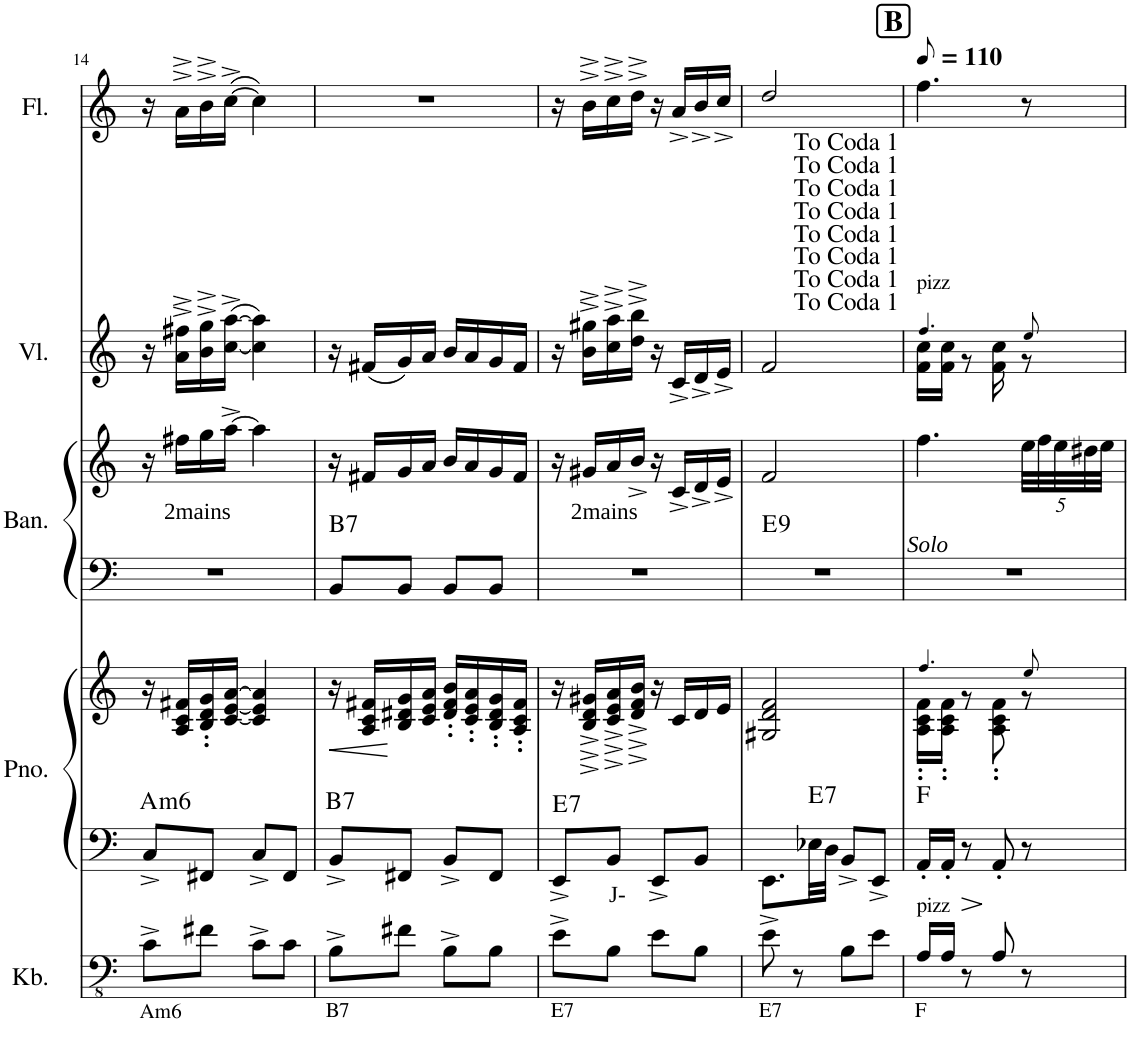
**kern	**kern	**text	**kern	**dynam	**harte	**kern	**kern	**text	**harte	**kern	**kern
*part5	*part4	*part4	*part4	*part4	*part4	*part3	*part3	*part3	*part3	*part2	*part1
*staff7	*staff6	*staff6	*staff5	*staff5/6	*	*staff4	*staff3	*staff3	*	*staff2	*staff1
*I"Kontrabass	*I"Piano	*	*	*	*	*I"Bandoneon	*	*	*	*I"Violine	*I"Flöte
*I'Kb.	*I'Pno.	*	*	*	*	*I'Ban.	*	*	*	*I'Vl.	*I'Fl.
!!LO:PB:g=z
*clefFv4	*clefF4	*	*clefG2	*	*	*clefF4	*clefG2	*	*	*clefG2	*clefG2
*Trd7c12	*	*	*	*	*	*	*	*	*	*	*
*k[]	*k[]	*	*k[]	*	*	*k[]	*k[]	*	*	*k[]	*k[]
*M4/8	*M4/8	*	*M4/8	*	*	*M4/8	*M4/8	*	*	*M4/8	*M4/8
=14	=14	=14	=14	=14	=14	=14	=14	=14	=14	=14	=14
!LO:TX:b:t=Am6	!	!	!	!	!LO:H:kt=m6	!	!	!	!	!	!
8C^\L	8C^/L	.	16r	.	A:min6	2r	16r	.	.	16r	16r
!	!	!	!	!	!	!	!	!LO:LY:b	!	!	!
.	.	.	16A/ 16c/ 16f#X/LL	.	.	.	16ff#X\LL	2mains	.	16a\^ 16ff#X\^LL	16a^^\LL
8F#X\J	8FF#X/J	.	16B/' 16d/' 16g/'	.	.	.	16gg\	.	.	16b\^ 16gg\^	16b^^\
.	.	.	[16c/ [16e/ [16a/JJ	.	.	.	[16aa^\JJ	.	.	([16cc\^ [16aa\^JJ	([16cc^\JJ
8C^\L	8C^/L	.	4c/] 4e/] 4a/]	.	.	.	4aa\]	.	.	4cc\] 4aa\])	4cc\])
8C\J	8FF#/J	.	.	.	.	.	.	.	.	.	.
=15	=15	=15	=15	=15	=15	=15	=15	=15	=15	=15	=15
!LO:TX:b:t=B7	!	!	!	!	!	!	!	!	!	!	!
!	!	!	!	!LO:HP:b	!LO:H:kt=7	!	!	!	!LO:H:kt=7	!	!
8BB^\L	8BB^/L	.	16r	<	B:7	8BB/L	16r	.	B:7	16r	2r
.	.	.	16A/ 16c/ 16f#X/LL	.	.	.	16f#X/LL	.	.	(16f#X/LL	.
8F#X\J	8FF#X/J	.	16B/ 16d#X/ 16g/	[	.	8BB/J	16g/	.	.	16g/)	.
.	.	.	16c/ 16e/ 16a/JJ	.	.	.	16a/JJ	.	.	16a/JJ	.
8BB^\L	8BB^/L	.	16d#/' 16f#/' 16b/'LL	.	.	8BB/L	16b/LL	.	.	16b/LL	.
.	.	.	16c/' 16e/' 16a/'	.	.	.	16a/	.	.	16a/	.
8BB\J	8FF#/J	.	16B/' 16d#/' 16g/'	.	.	8BB/J	16g/	.	.	16g/	.
.	.	.	16A/' 16c/' 16f#/'JJ	.	.	.	16f#/JJ	.	.	16f#/JJ	.
=16	=16	=16	=16	=16	=16	=16	=16	=16	=16	=16	=16
!LO:TX:b:t=E7	!	!	!	!	!LO:H:kt=7	!	!	!	!	!	!
8E^\L	8EE^/L	.	16r	.	E:7	2r	16r	.	.	16r	16r
!	!	!	!	!	!	!	!	!LO:LY:b	!	!	!
.	.	.	16B/^ 16d/^ 16g#X/^LL	.	.	.	16g#X/LL	2mains	.	16b\^ 16gg#X\^LL	16b^^\LL
!	!	!LO:LY:b	!	!	!	!	!	!	!	!	!
8BB\J	8BB/J	J-	16c/^ 16e/^ 16a/^	.	.	.	16a/	.	.	16cc\^ 16aa\^	16cc^^\
.	.	.	16d/^ 16f/^ 16b/^JJ	.	.	.	16b^/JJ	.	.	16dd\^ 16bb\^JJ	16dd^^\JJ
8E\L	8EE^/L	.	16r	.	.	.	16r	.	.	16r	16r
.	.	.	16c/LL	.	.	.	16c^/LL	.	.	16c^/LL	16a^/LL
8BB\J	8BB/J	.	16d/	.	.	.	16d^/	.	.	16d^/	16b^/
.	.	.	16e/JJ	.	.	.	16e^/JJ	.	.	16e^/JJ	16cc^/JJ
=17	=17	=17	=17	=17	=17	=17	=17	=17	=17	=17	=17
!LO:TX:b:t=E7	!	!	!	!	!	!	!	!	!LO:H:kt=9	!	!
*	*	*	*^	*	*	*	*	*	*	*	*
8E^\	8.EE\L	.	2G#X/ 2d/ 2f/	8.ryy	.	.	2r	2f/	.	E:9	2f/	2dd/
8r	.	.	.	.	.	.	.	.	.	.	.	.
!	!	!	!	!	!	!LO:H:kt=7	!	!	!	!	!	!
.	32E-X\LL	.	.	4ryy	.	E:7	.	.	.	.	.	.
.	32D\JJJ	.	.	.	.	.	.	.	.	.	.	.
8BB\L	8BB^/L	.	.	.	.	.	.	.	.	.	.	.
8E\J	8EE^/J	.	.	.	.	.	.	.	.	.	.	.
.	.	.	.	16ryy	.	.	.	.	.	.	.	.
=18	=18	=18	=18	=18	=18	=18	=18	=18	=18	=18	=18	=18
!!LO:REH:place=s1:a:B:cj:fs=14:t=B
*	*	*	*	*	*	*	*	*	*	*	*	*MM55
*	*	*	*	*	*	*	*	*	*	*	*^	*
!	!	!	!	!	!	!	!	!	!	!	!LO:TX:a:t=pizz	!	!
!	!	!	!	!	!	!	!	!LO:TX:b:i:t=Solo	!	!	!	!	!
!LO:TX:b:t=F	!	!	!	!	!	!	!	!	!	!	!	!	!
!LO:TX:a:t=pizz	!	!	!	!	!	!LO:H:kt=N.C.	!	!	!	!	!	!	!
16AA/LL	16AA'/LL	.	4.ff/	16A\' 16c\' 16f\'LL	.	N	2r	4.ff\	.	.	4.ff/	16f\ 16cc\LL	4.ff\
16AA/JJ	16AA'/JJ	.	.	16A\' 16c\' 16f\'JJ	.	.	.	.	.	.	.	16f\ 16cc\JJ	.
8r	8r	.	.	8r	.	.	.	.	.	.	.	8r	.
8AA/	8AA'/	.	.	8A\' 8c\' 8f\'	.	.	.	.	.	.	.	16f\ 16cc\	.
.	.	.	.	.	.	.	.	.	.	.	.	16ryy	.
*	*	*	*	*	*	*	*	*Xbrackettup	*	*	*	*	*
8r	8r	.	8ee/	8r	.	.	.	40ee\LLL	.	.	8ee/	8r	8r
.	.	.	.	.	.	.	.	40ff\	.	.	.	.	.
.	.	.	.	.	.	.	.	40ee\	.	.	.	.	.
.	.	.	.	.	.	.	.	40dd#X\	.	.	.	.	.
.	.	.	.	.	.	.	.	40ee\JJJ	.	.	.	.	.
*	*	*	*v	*v	*	*	*	*	*	*	*v	*v	*
=	=	=	=	=	=	=	=	=	=	=	=
*-	*-	*-	*-	*-	*-	*-	*-	*-	*-	*-	*-
